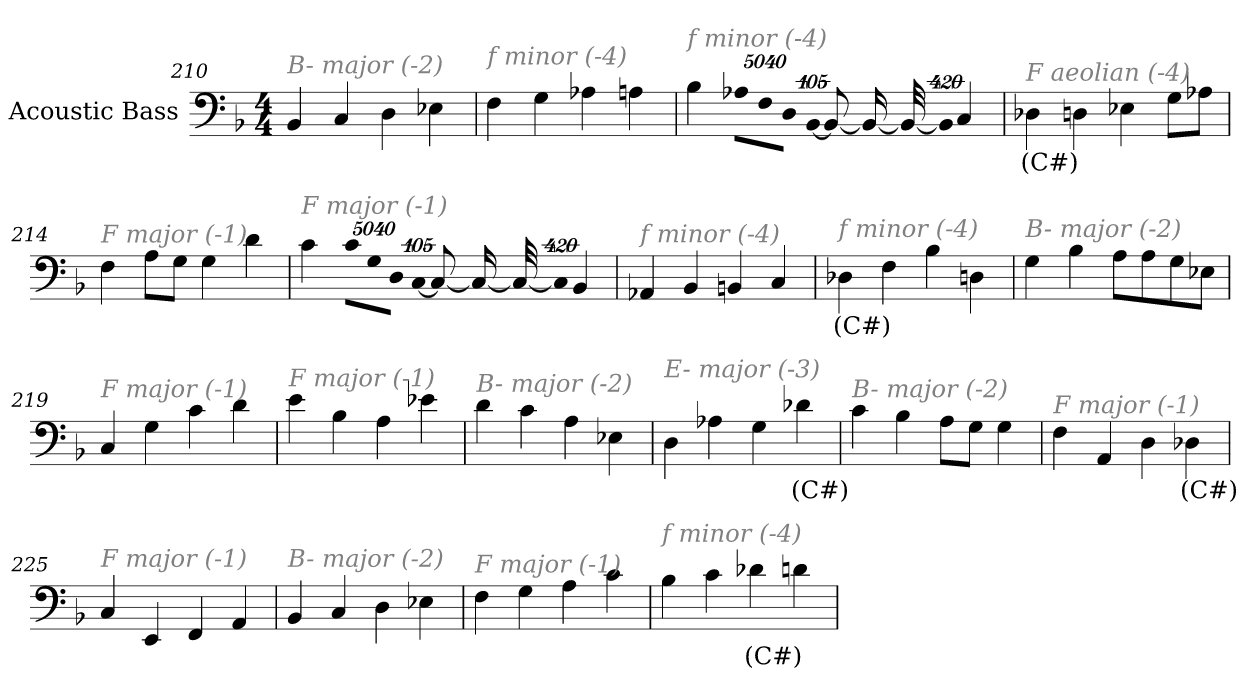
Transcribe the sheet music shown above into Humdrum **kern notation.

**kern	**text
*part1	*part1
*staff1	*staff1
*I"Acoustic Bass	*
*clefF4	*
*ITrd7c12	*
*k[b-]	*
*F:	*
*M4/4	*
=210	=210
!LO:TX:i:color=#808080:t=B- major (-2)	!
4BBB-	.
4CC	.
4DD	.
4EE-X	.
=211	=211
!LO:TX:i:color=#808080:t=f minor (-4)	!
4FF	.
4GG	.
4AA-X	.
4AAn	.
=212	=212
!LO:TX:i:color=#808080:t=f minor (-4)	!
4BB-	.
!LO:N:vis=8	!
40320%3347AA-XL	.
!LO:N:vis=8	!
40320%3347FF	.
!LO:N:vis=8	!
40320%3347DDJ	.
!LO:N:vis=1024	!
[13440%13BBB-	.
8BBB-_	.
16BBB-_	.
32BBB-_	.
!LO:N:vis=1024%31	!
13440%407BBB-]	.
4CC	.
=213	=213
!LO:TX:i:color=#808080:t=F aeolian (-4)	!
4DD-Xi	(C#)
4DD	.
4EE-X	.
8GGL	.
8AA-XJ	.
=214	=214
!LO:TX:i:color=#808080:t=F major (-1)	!
4FF	.
8AAL	.
8GGJ	.
4GG	.
4D	.
=215	=215
!LO:TX:i:color=#808080:t=F major (-1)	!
4C	.
!LO:N:vis=8	!
40320%3347CL	.
!LO:N:vis=8	!
40320%3347GG	.
!LO:N:vis=8	!
40320%3347DDJ	.
!LO:N:vis=1024	!
[13440%13CC	.
8CC_	.
16CC_	.
32CC_	.
!LO:N:vis=1024%31	!
13440%407CC]	.
4BBB-	.
=216	=216
!LO:TX:i:color=#808080:t=f minor (-4)	!
4AAA-X	.
4BBB-	.
4BBBn	.
4CC	.
=217	=217
!LO:TX:i:color=#808080:t=f minor (-4)	!
4DD-Xi	(C#)
4FF	.
4BB-	.
4DD	.
=218	=218
!LO:TX:i:color=#808080:t=B- major (-2)	!
4GG	.
4BB-	.
8AAL	.
8AA	.
8GG	.
8EE-XJ	.
=219	=219
!LO:TX:i:color=#808080:t=F major (-1)	!
4CC	.
4GG	.
4C	.
4D	.
=220	=220
!LO:TX:i:color=#808080:t=F major (-1)	!
4E	.
4BB-	.
4AA	.
4E-X	.
=221	=221
!LO:TX:i:color=#808080:t=B- major (-2)	!
4D	.
4C	.
4AA	.
4EE-X	.
=222	=222
!LO:TX:i:color=#808080:t=E- major (-3)	!
4DD	.
4AA-X	.
4GG	.
4D-Xi	(C#)
=223	=223
!LO:TX:i:color=#808080:t=B- major (-2)	!
4C	.
4BB-	.
8AAL	.
8GGJ	.
4GG	.
=224	=224
!LO:TX:i:color=#808080:t=F major (-1)	!
4FF	.
4AAA	.
4DD	.
4DD-Xi	(C#)
=225	=225
!LO:TX:i:color=#808080:t=F major (-1)	!
4CC	.
4EEE	.
4FFF	.
4AAA	.
=226	=226
!LO:TX:i:color=#808080:t=B- major (-2)	!
4BBB-	.
4CC	.
4DD	.
4EE-X	.
=227	=227
!LO:TX:i:color=#808080:t=F major (-1)	!
4FF	.
4GG	.
4AA	.
4C	.
=228	=228
!LO:TX:i:color=#808080:t=f minor (-4)	!
4BB-	.
4C	.
4D-Xi	(C#)
4D	.
=	=
*-	*-
